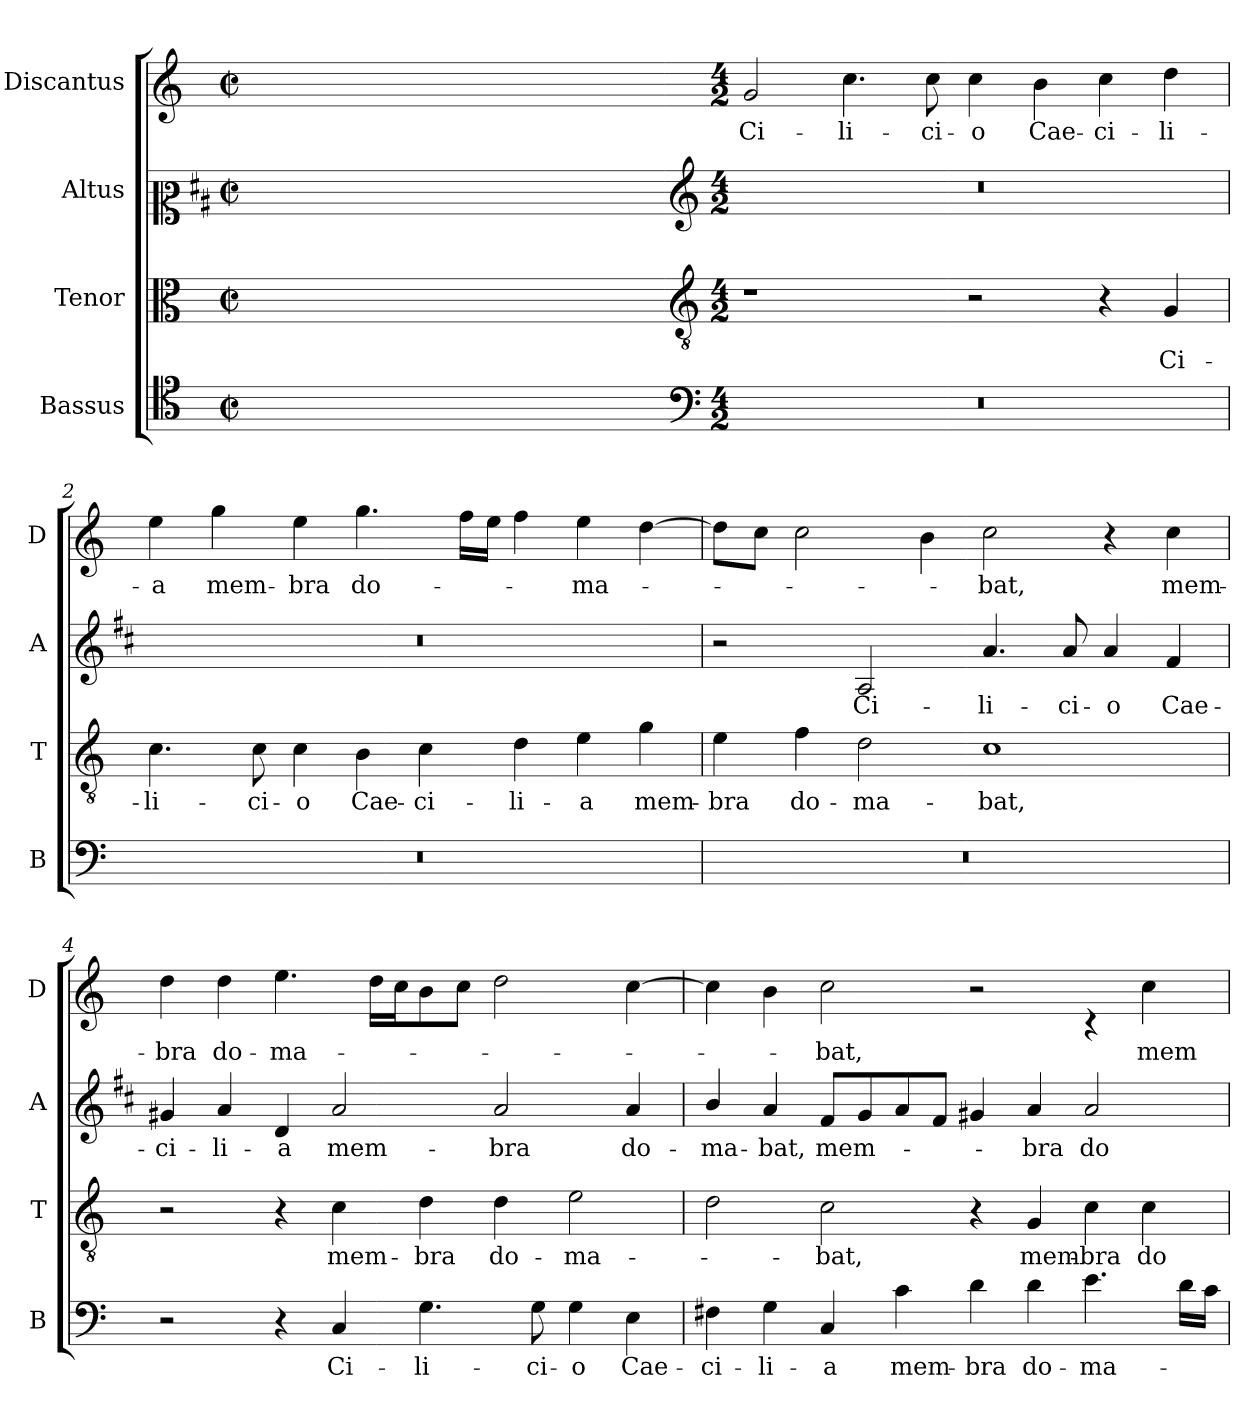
**kern	**text	**kern	**text	**kern	**text	**kern	**text
*part4	*part4	*part3	*part3	*part2	*part2	*part1	*part1
*staff4	*staff4	*staff3	*staff3	*staff2	*staff2	*staff1	*staff1
*I"Bassus	*	*I"Tenor	*	*I"Altus	*	*I"Discantus	*
*I'B	*	*I'T	*	*I'A	*	*I'D	*
*clefC4	*	*clefC3	*	*clefC2	*	*clefG2	*
*	*	*	*	*ITrd1c2	*	*	*
*k[]	*	*k[]	*	*k[]	*	*k[]	*
*C:	*	*C:	*	*C:	*	*C:	*
*M2/2	*	*M2/2	*	*M2/2	*	*M2/2	*
*met(c|)	*	*met(c|)	*	*met(c|)	*	*met(c|)	*
=	=	=	=	=	=	=	=
1ryy	.	1ryy	.	1ryy	.	1ryy	.
=1X-	=1X-	=1X-	=1X-	=1X-	=1X-	=1X-	=1X-
4ryy	.	4ryy	.	4ryy	.	4ryy	.
4ryy	.	4ryy	.	4ryy	.	4ryy	.
4ryy	.	4ryy	.	4ryy	.	4ryy	.
4ryy	.	4ryy	.	4ryy	.	4ryy	.
=1-	=1-	=1-	=1-	=1-	=1-	=1-	=1-
*clefF4	*	*clefGv2	*	*clefG2	*	*	*
*M4/2	*	*M4/2	*	*M4/2	*	*M4/2	*
!	!	!	!	!	!	!	!LO:LY:b
0r	.	1r	.	0r	.	2g/	Ci-
!	!	!	!	!	!	!	!LO:LY:b
.	.	.	.	.	.	4.cc\	-li-
!	!	!	!	!	!	!	!LO:LY:b
.	.	.	.	.	.	8cc\	-ci-
!	!	!	!	!	!	!	!LO:LY:b
.	.	2r	.	.	.	4cc\	-o
!	!	!	!	!	!	!	!LO:LY:b
.	.	.	.	.	.	4b\	Cae-
!	!	!	!	!	!	!	!LO:LY:b
.	.	4r	.	.	.	4cc\	-ci-
!	!	!	!LO:LY:b	!	!	!	!LO:LY:b
.	.	4G/	Ci-	.	.	4dd\	-li-
=2	=2	=2	=2	=2	=2	=2	=2
!	!	!	!LO:LY:b	!	!	!	!LO:LY:b
0r	.	4.c\	-li-	0r	.	4ee\	-a
!	!	!	!	!	!	!	!LO:LY:b
.	.	.	.	.	.	4gg\	mem-
!	!	!	!LO:LY:b	!	!	!	!
.	.	8c\	-ci-	.	.	.	.
!	!	!	!LO:LY:b	!	!	!	!LO:LY:b
.	.	4c\	-o	.	.	4ee\	-bra
!	!	!	!LO:LY:b	!	!	!	!LO:LY:b
.	.	4B\	Cae-	.	.	4.gg\	do-
!	!	!	!LO:LY:b	!	!	!	!
.	.	4c\	-ci-	.	.	.	.
.	.	.	.	.	.	16ff\LL	.
.	.	.	.	.	.	16ee\JJ	.
!	!	!	!LO:LY:b	!	!	!	!
.	.	4d\	-li-	.	.	4ff\	.
!	!	!	!LO:LY:b	!	!	!	!LO:LY:b
.	.	4e\	-a	.	.	4ee\	-ma-
!	!	!	!LO:LY:b	!	!	!	!
.	.	4g\	mem-	.	.	[4dd\	.
=3	=3	=3	=3	=3	=3	=3	=3
!	!	!	!LO:LY:b	!	!	!	!
0r	.	4e\	-bra	2r	.	8dd\L]	.
.	.	.	.	.	.	8cc\J	.
!	!	!	!LO:LY:b	!	!	!	!
.	.	4f\	do-	.	.	2cc\	.
!	!	!	!LO:LY:b	!	!LO:LY:b	!	!
.	.	2d\	-ma-	2G/	Ci-	.	.
.	.	.	.	.	.	4b\	.
!	!	!	!LO:LY:b	!	!LO:LY:b	!	!LO:LY:b
.	.	1c	-bat,	4.g/	-li-	2cc\	-bat,
!	!	!	!	!	!LO:LY:b	!	!
.	.	.	.	8g/	-ci-	.	.
!	!	!	!	!	!LO:LY:b	!	!
.	.	.	.	4g/	-o	4r	.
!	!	!	!	!	!LO:LY:b	!	!LO:LY:b
.	.	.	.	4e/	Cae-	4cc\	mem-
!!LO:LB:g=z
=4	=4	=4	=4	=4	=4	=4	=4
!	!	!	!	!	!LO:LY:b	!	!LO:LY:b
2r	.	2r	.	4f#X/	-ci-	4dd\	-bra
!	!	!	!	!	!LO:LY:b	!	!LO:LY:b
.	.	.	.	4g/	-li-	4dd\	do-
!	!	!	!	!	!LO:LY:b	!	!LO:LY:b
4r	.	4r	.	4c/	-a	4.ee\	-ma-
!	!LO:LY:b	!	!LO:LY:b	!	!LO:LY:b	!	!
4C/	Ci-	4c\	mem-	2g/	mem-	.	.
.	.	.	.	.	.	16dd\LL	.
.	.	.	.	.	.	16cc\J	.
!	!LO:LY:b	!	!LO:LY:b	!	!	!	!
4.G\	-li-	4d\	-bra	.	.	8b\	.
.	.	.	.	.	.	8cc\J	.
!	!	!	!LO:LY:b	!	!LO:LY:b	!	!
.	.	4d\	do-	2g/	-bra	2dd\	.
!	!LO:LY:b	!	!	!	!	!	!
8G\	-ci-	.	.	.	.	.	.
!	!LO:LY:b	!	!LO:LY:b	!	!	!	!
4G\	-o	2e\	-ma-	.	.	.	.
!	!LO:LY:b	!	!	!	!LO:LY:b	!	!
4E\	Cae-	.	.	4g/	do-	[4cc\	.
=5	=5	=5	=5	=5	=5	=5	=5
!	!LO:LY:b	!	!	!	!LO:LY:b	!	!
4F#X\	-ci-	2d\	.	4a/	-ma-	4cc\]	.
!	!LO:LY:b	!	!	!	!LO:LY:b	!	!
4G\	-li-	.	.	4g/	-bat,	4b\	.
!	!LO:LY:b	!	!LO:LY:b	!	!LO:LY:b	!	!LO:LY:b
4C/	-a	2c\	-bat,	8e/L	mem-	2cc\	-bat,
.	.	.	.	8f/	.	.	.
!	!LO:LY:b	!	!	!	!	!	!
4c\	mem-	.	.	8g/	.	.	.
.	.	.	.	8e/J	.	.	.
!	!LO:LY:b	!	!	!	!	!	!
4d\	-bra	4r	.	4f#X/	.	2r	.
!	!LO:LY:b	!	!LO:LY:b	!	!LO:LY:b	!	!
4d\	do-	4G/	mem-	4g/	-bra	.	.
!	!LO:LY:b	!	!LO:LY:b	!	!LO:LY:b	!	!
4.e\	-ma-	4c\	-bra	2g/	do-	4rc	.
!	!	!	!LO:LY:b	!	!	!	!LO:LY:b
.	.	4c\	do-	.	.	4cc\	mem-
16d\LL	.	.	.	.	.	.	.
16c\JJ	.	.	.	.	.	.	.
=	=	=	=	=	=	=	=
*-	*-	*-	*-	*-	*-	*-	*-
